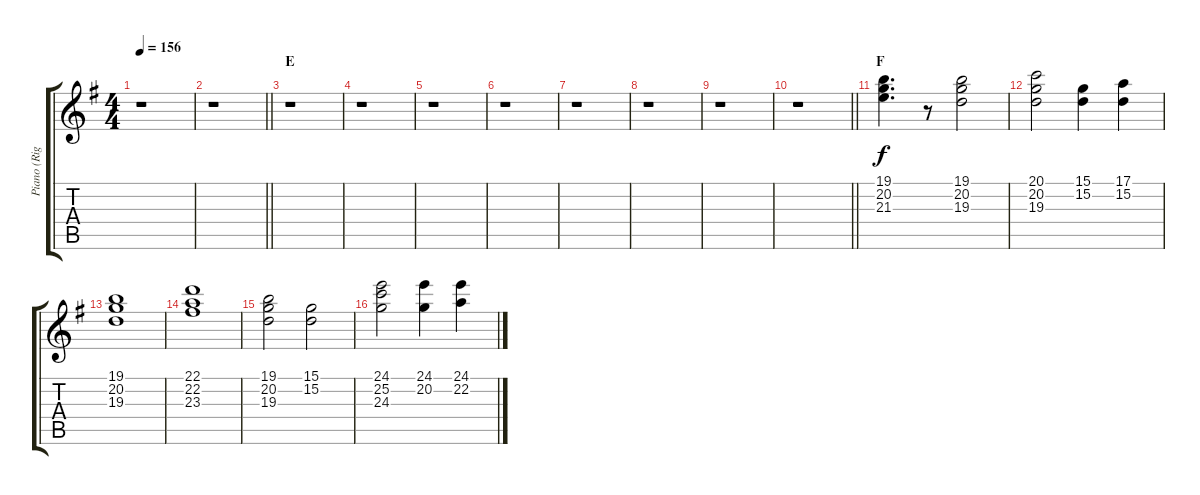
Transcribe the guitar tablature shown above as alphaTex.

\track ("Piano (Right Hand)" "Piano (Rig") {instrument acousticgrandpiano}
\staff {score tabs}
\tuning (E4 B3 G3 D3 A2 E2) {hide}
\ts (4 4)
\tempo 156
\clef g2
\ks g
r.1{dy f} |
\barLineRight lightlight
r.1 |
\section ("" "E")
r.1 |
r.1 |
r.1 |
r.1 |
r.1 |
r.1 |
r.1 |
\barLineRight lightlight
r.1 |
\section ("" "F")
(19.1 20.2 21.3).4{d} r.8 (19.1 20.2 19.3).2 |
(20.1 20.2 19.3).2 (15.1 15.2).4 (17.1 15.2).4 |
(19.1 20.2 19.3).1 |
(22.1 22.2 23.3).1 |
(19.1 20.2 19.3).2 (15.1 15.2).2 |
(24.1 25.2 24.3).2 (24.1 20.2).4 (24.1 22.2).4
